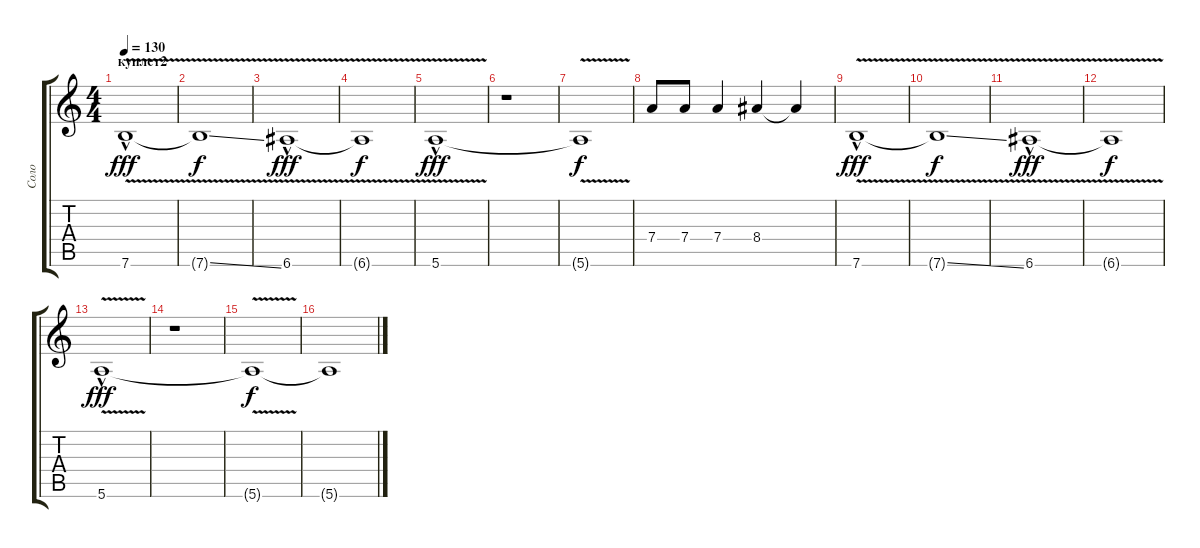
\track ("Соло" "Соло") {instrument overdrivenguitar}
\staff {score tabs}
\tuning (E4 B3 G3 D3 A2 E2) {hide}
\ts (4 4)
\section ("" "куплет2")
\tempo 130
\clef g2
\ks c
7.6{v hac}.1{dy fff} |
7.6{v ss t}.1{dy f} |
6.6{v hac}.1{dy fff} |
6.6{t}.1{dy f} |
5.6{v hac}.1{dy fff} |
r.1 |
5.6{t}.1{dy f} |
7.4.8 7.4.8 7.4.4 8.4.4 8.4{t}.4 |
7.6{v hac}.1{dy fff} |
7.6{v ss t}.1{dy f} |
6.6{v hac}.1{dy fff} |
6.6{t}.1{dy f} |
5.6{v hac}.1{dy fff} |
r.1 |
5.6{t}.1{dy f} |
5.6{t}.1
